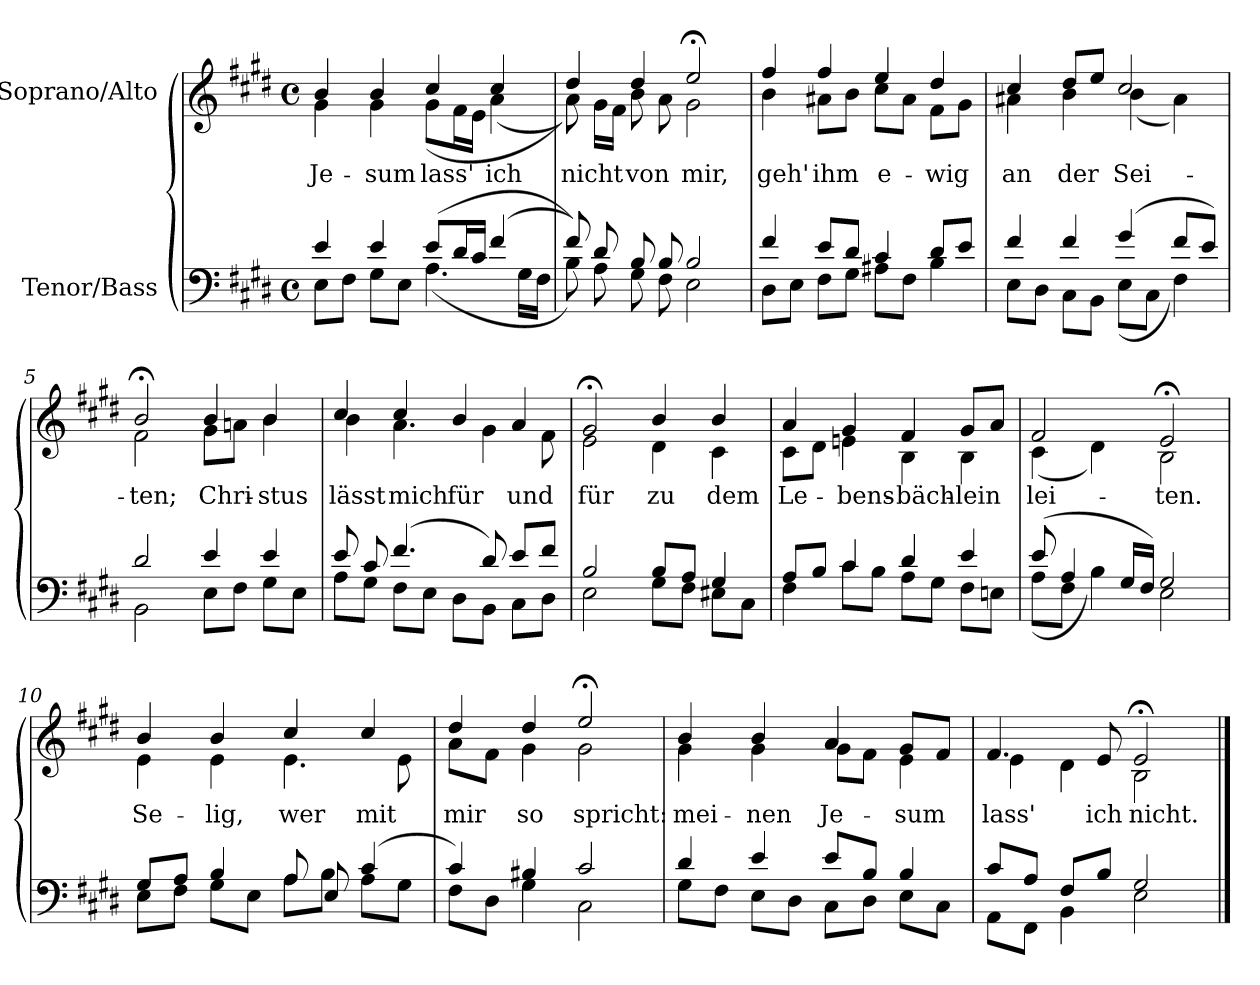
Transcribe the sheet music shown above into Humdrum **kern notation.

**kern	**kern	**text
*part2	*part1	*part1
*staff2	*staff1	*staff1
*I"Tenor/Bass	*I"Soprano/Alto	*
*clefF4	*clefG2	*
*k[f#c#g#d#]	*k[f#c#g#d#]	*
*M4/4	*M4/4	*
*met(c)	*met(c)	*
=1	=1	=1
*^	*	*
!	!	!	!LO:LY:b
*	*	*^	*
4e/	8E\L	4b/	4g#\	Je-
.	8F#\J	.	.	.
!	!	!	!	!LO:LY:b
4e/	8G#\L	4b/	4g#\	-sum
.	8E\J	.	.	.
!	!	!	!	!LO:LY:b
(8e/L	(4.A\	4cc#/	(8g#\L	lass'
16d#/L	.	.	16f#\L	.
16c#/JJ	.	.	16e\JJ	.
!	!	!	!	!LO:LY:b
(4f#/	.	4cc#/	(4a\	ich
.	16G#\LL	.	.	.
.	16F#\JJ	.	.	.
=2	=2	=2	=2	=2
!	!	!	!	!LO:LY:b
8f#/))	8B\)	4dd#/	8a\))	nicht
8d#/	8A\	.	16g#\LL	.
.	.	.	16f#\JJ	.
!	!	!	!	!LO:LY:b
8B/	8G#\	4dd#/	8b\	von
8B/	8F#\	.	8a\	.
!	!	!	!	!LO:LY:b
2B/	2E\	2ee;</	2g#\	mir,
=3	=3	=3	=3	=3
!	!	!	!	!LO:LY:b
4f#/	8D#\L	4ff#/	4b\	geh'
.	8E\J	.	.	.
!	!	!	!	!LO:LY:b
8e/L	8F#\L	4ff#/	8a#X\L	ihm
8d#/J	8G#\J	.	8b\J	.
!	!	!	!	!LO:LY:b
4c#/	8A#X\L	4ee/	8cc#\L	e-
.	8F#\J	.	8a#\J	.
!	!	!	!	!LO:LY:b
8d#/L	4B\	4dd#/	8f#\L	-wig
8e/J	.	.	8g#\J	.
!!LO:LB:g=z	!!
=4	=4	=4	=4	=4
!	!	!	!	!LO:LY:b
4f#/	8E\L	4cc#/	4a#X\	an
.	8D#\J	.	.	.
!	!	!	!	!LO:LY:b
4f#/	8C#\L	8dd#/L	4b\	der
.	8BB\J	8ee/J	.	.
!	!	!	!	!LO:LY:b
(4g#/	(8E\L	2cc#/	(4b\	Sei-
.	8C#\J	.	.	.
8f#/L	4F#\)	.	4a#\)	.
8e/J)	.	.	.	.
=5	=5	=5	=5	=5
!	!	!	!	!LO:LY:b
2d#/	2BB\	2b;</	2f#\	-ten;
!	!	!	!	!LO:LY:b
4e/	8E\L	4b/	8g#\L	Chri-
.	8F#\J	.	8an\J	.
!	!	!	!	!LO:LY:b
4e/	8G#\L	4b/	4b\	-stus
.	8E\J	.	.	.
=6	=6	=6	=6	=6
!	!	!	!	!LO:LY:b
8e/	8A\L	4cc#/	4b\	lässt
8c#/	8G#\J	.	.	.
!	!	!	!	!LO:LY:b
(4.f#/	8F#\L	4cc#/	4.a\	mich
.	8E\J	.	.	.
!	!	!	!	!LO:LY:b
.	8D#\L	4b/	.	für
8d#/)	8BB\J	.	4g#\	.
!	!	!	!	!LO:LY:b
8e/L	8C#\L	4a/	.	und
8f#/J	8D#\J	.	8f#\	.
!!LO:LB:g=z	!!
=7	=7	=7	=7	=7
!	!	!	!	!LO:LY:b
2B/	2E\	2g#;</	2e\	für
!	!	!	!	!LO:LY:b
8B/L	8G#\L	4b/	4d#\	zu
8A/J	8F#\J	.	.	.
!	!	!	!	!LO:LY:b
4G#/	8E#X\L	4b/	4c#\	dem
.	8C#\J	.	.	.
=8	=8	=8	=8	=8
!	!	!	!	!LO:LY:b
8A/L	4F#\	4a/	8c#\L	Le-
8B/J	.	.	8d#\J	.
!	!	!	!	!LO:LY:b
4c#/	8c#\L	4g#/	4en\	-bens-
.	8B\J	.	.	.
!	!	!	!	!LO:LY:b
4d#/	8A\L	4f#/	4B\	-bäch-
.	8G#\J	.	.	.
!	!	!	!	!LO:LY:b
4e/	8F#\L	8g#/L	4B\	-lein
.	8En\J	8a/J	.	.
=9	=9	=9	=9	=9
!	!	!	!	!LO:LY:b
(8e/	(8A\L	2f#/	(4c#\	lei-
4A/	8F#\J	.	.	.
.	4B\)	.	4d#\)	.
16G#/LL	.	.	.	.
16F#/JJ)	.	.	.	.
!	!	!	!	!LO:LY:b
2G#/	2E\	2e;</	2B\	-ten.
!!LO:LB:g=z	!!
=10	=10	=10	=10	=10
!	!	!	!	!LO:LY:b
8G#/L	8E\L	4b/	4e\	Se-
8A/J	8F#\J	.	.	.
!	!	!	!	!LO:LY:b
4B/	8G#\L	4b/	4e\	-lig,
.	8E\J	.	.	.
!	!	!	!	!LO:LY:b
8A/	8A\L	4cc#/	4.e\	wer
8E/	8B\J	.	.	.
!	!	!	!	!LO:LY:b
(4c#/	8A\L	4cc#/	.	mit
.	8G#\J	.	8e\	.
=11	=11	=11	=11	=11
!	!	!	!	!LO:LY:b
4c#/)	8F#\L	4dd#/	8a\L	mir
.	8D#\J	.	8f#\J	.
!	!	!	!	!LO:LY:b
4B#X/	4G#\	4dd#/	4g#\	so
!	!	!	!	!LO:LY:b
2c#/	2C#\	2ee;</	2g#\	spricht:
=12	=12	=12	=12	=12
!	!	!	!	!LO:LY:b
4d#/	8G#\L	4b/	4g#\	mei-
.	8F#\J	.	.	.
!	!	!	!	!LO:LY:b
4e/	8E\L	4b/	4g#\	-nen
.	8D#\J	.	.	.
!	!	!	!	!LO:LY:b
8e/L	8C#\L	4a/	8g#\L	Je-
8B/J	8D#\J	.	8f#\J	.
!	!	!	!	!LO:LY:b
4B/	8E\L	8g#/L	4e\	-sum
.	8C#\J	8f#/J	.	.
=13	=13	=13	=13	=13
!	!	!	!	!LO:LY:b
8c#/L	8AA\L	4.f#/	4e\	lass'
8A/J	8FF#\J	.	.	.
8F#/L	4BB\	.	4d#\	.
!	!	!	!	!LO:LY:b
8B/J	.	8e/	.	ich
!	!	!	!	!LO:LY:b
2G#/	2E\	2e;</	2B\	nicht.
*v	*v	*	*	*
*	*v	*v	*
==	==	==
*-	*-	*-
